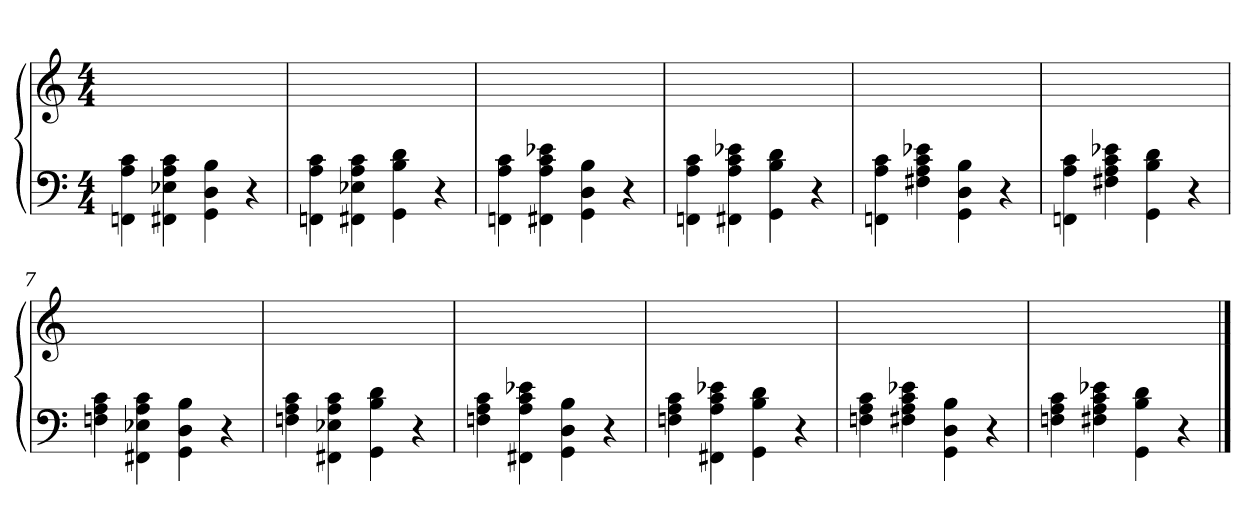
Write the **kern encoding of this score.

**kern	**kern
*part2	*part1
*staff2	*staff1
*clefF4	*clefG2
*k[]	*k[]
*C:	*C:
*M4/4	*M4/4
*MM60	*MM60
=1	=1
4FFn 4A 4c	1ryy
4FF#X 4E-X 4A 4c	.
4GG 4D 4B	.
4r	.
=2	=2
4FFn 4A 4c	1ryy
4FF#X 4E-X 4A 4c	.
4GG 4B 4d	.
4r	.
=3	=3
4FFn 4A 4c	1ryy
4FF#X 4A 4c 4e-X	.
4GG 4D 4B	.
4r	.
=4	=4
4FFn 4A 4c	1ryy
4FF#X 4A 4c 4e-X	.
4GG 4B 4d	.
4r	.
=5	=5
4FFn 4A 4c	1ryy
4F#X 4A 4c 4e-X	.
4GG 4D 4B	.
4r	.
=6	=6
4FFn 4A 4c	1ryy
4F#X 4A 4c 4e-X	.
4GG 4B 4d	.
4r	.
=7	=7
4Fn 4A 4c	1ryy
4FF#X 4E-X 4A 4c	.
4GG 4D 4B	.
4r	.
=8	=8
4Fn 4A 4c	1ryy
4FF#X 4E-X 4A 4c	.
4GG 4B 4d	.
4r	.
=9	=9
4Fn 4A 4c	1ryy
4FF#X 4A 4c 4e-X	.
4GG 4D 4B	.
4r	.
=10	=10
4Fn 4A 4c	1ryy
4FF#X 4A 4c 4e-X	.
4GG 4B 4d	.
4r	.
=11	=11
4Fn 4A 4c	1ryy
4F#X 4A 4c 4e-X	.
4GG 4D 4B	.
4r	.
=12	=12
4Fn 4A 4c	1ryy
4F#X 4A 4c 4e-X	.
4GG 4B 4d	.
4r	.
==	==
*-	*-
